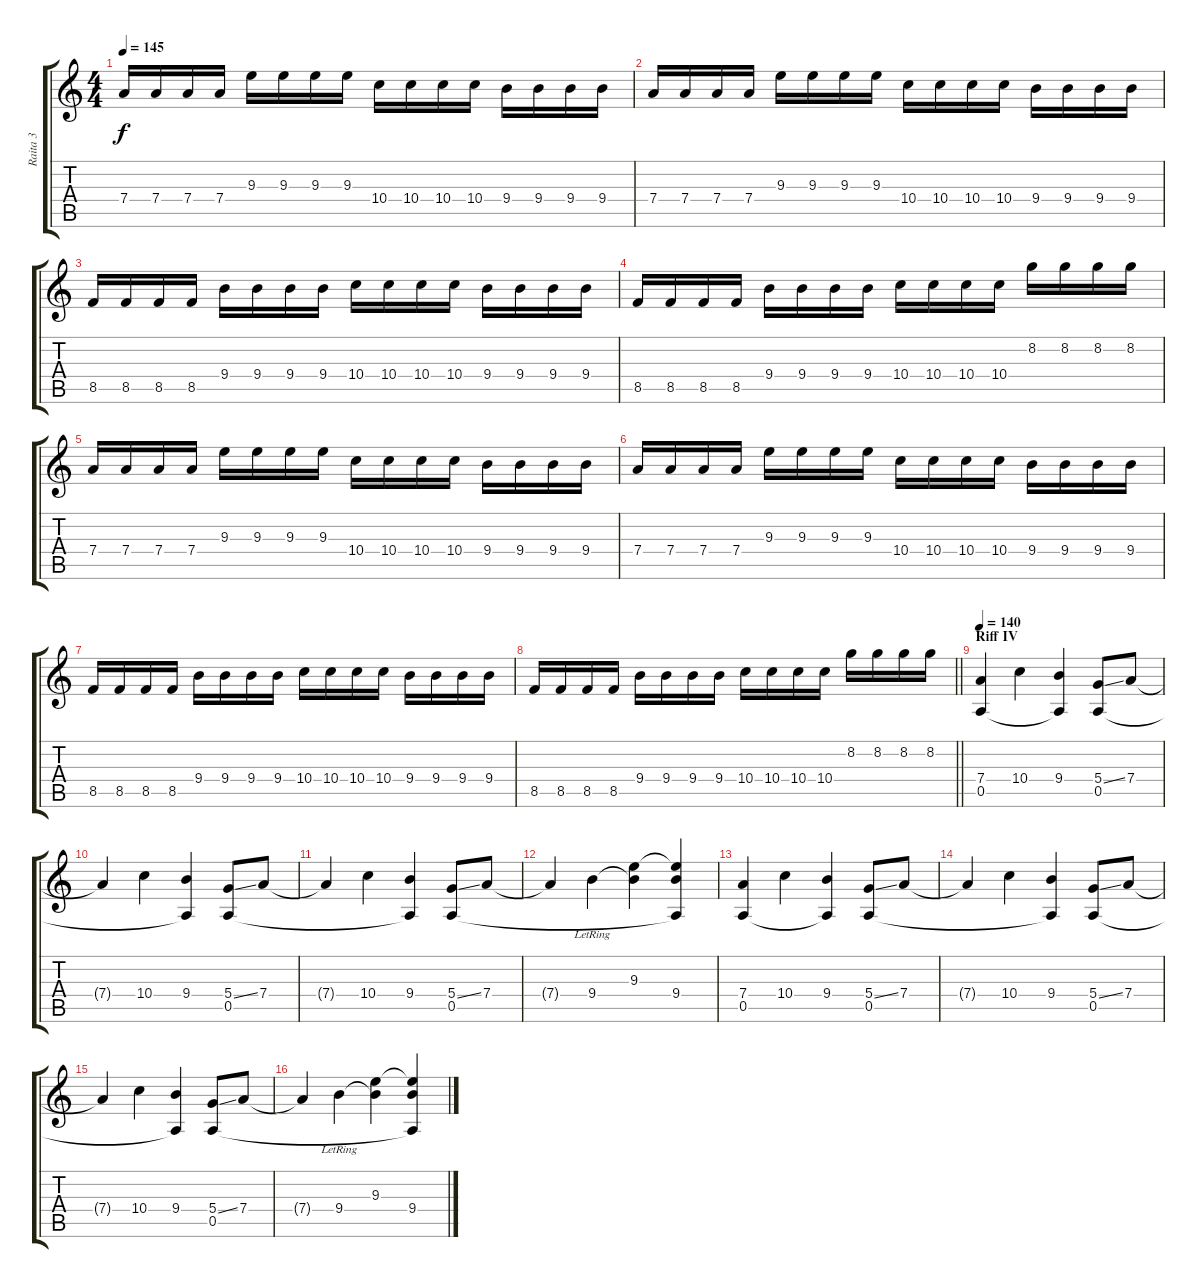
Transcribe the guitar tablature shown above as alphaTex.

\track ("Raita 3" "Raita 3") {instrument overdrivenguitar}
\staff {score tabs}
\tuning (E4 B3 G3 D3 A2 E2) {hide}
\ts (4 4)
\tempo 145
\clef g2
\ks c
7.4.16{dy f} 7.4.16 7.4.16 7.4.16 9.3.16 9.3.16 9.3.16 9.3.16 10.4.16 10.4.16 10.4.16 10.4.16 9.4.16 9.4.16 9.4.16 9.4.16 |
7.4.16 7.4.16 7.4.16 7.4.16 9.3.16 9.3.16 9.3.16 9.3.16 10.4.16 10.4.16 10.4.16 10.4.16 9.4.16 9.4.16 9.4.16 9.4.16 |
8.5.16 8.5.16 8.5.16 8.5.16 9.4.16 9.4.16 9.4.16 9.4.16 10.4.16 10.4.16 10.4.16 10.4.16 9.4.16 9.4.16 9.4.16 9.4.16 |
8.5.16 8.5.16 8.5.16 8.5.16 9.4.16 9.4.16 9.4.16 9.4.16 10.4.16 10.4.16 10.4.16 10.4.16 8.2.16 8.2.16 8.2.16 8.2.16 |
7.4.16 7.4.16 7.4.16 7.4.16 9.3.16 9.3.16 9.3.16 9.3.16 10.4.16 10.4.16 10.4.16 10.4.16 9.4.16 9.4.16 9.4.16 9.4.16 |
7.4.16 7.4.16 7.4.16 7.4.16 9.3.16 9.3.16 9.3.16 9.3.16 10.4.16 10.4.16 10.4.16 10.4.16 9.4.16 9.4.16 9.4.16 9.4.16 |
8.5.16 8.5.16 8.5.16 8.5.16 9.4.16 9.4.16 9.4.16 9.4.16 10.4.16 10.4.16 10.4.16 10.4.16 9.4.16 9.4.16 9.4.16 9.4.16 |
\barLineRight lightlight
8.5.16 8.5.16 8.5.16 8.5.16 9.4.16 9.4.16 9.4.16 9.4.16 10.4.16 10.4.16 10.4.16 10.4.16 8.2.16 8.2.16 8.2.16 8.2.16 |
\section ("" "Riff IV")
\tempo 140
(7.4 0.5).4 10.4.4 (9.4 0.5{t}).4 (5.4{ss} 0.5).8 7.4.8 |
7.4{t}.4 10.4.4 (9.4 0.5{t}).4 (5.4{ss} 0.5).8 7.4.8 |
7.4{t}.4 10.4.4 (9.4 0.5{t}).4 (5.4{ss} 0.5).8 7.4.8 |
7.4{t}.4 9.4{lr}.4 (9.3 9.4{t}).4 (9.3{t} 9.4 0.5{t}).4 |
(7.4 0.5).4 10.4.4 (9.4 0.5{t}).4 (5.4{ss} 0.5).8 7.4.8 |
7.4{t}.4 10.4.4 (9.4 0.5{t}).4 (5.4{ss} 0.5).8 7.4.8 |
7.4{t}.4 10.4.4 (9.4 0.5{t}).4 (5.4{ss} 0.5).8 7.4.8 |
7.4{t}.4 9.4{lr}.4 (9.3 9.4{t}).4 (9.3{t} 9.4 0.5{t}).4
